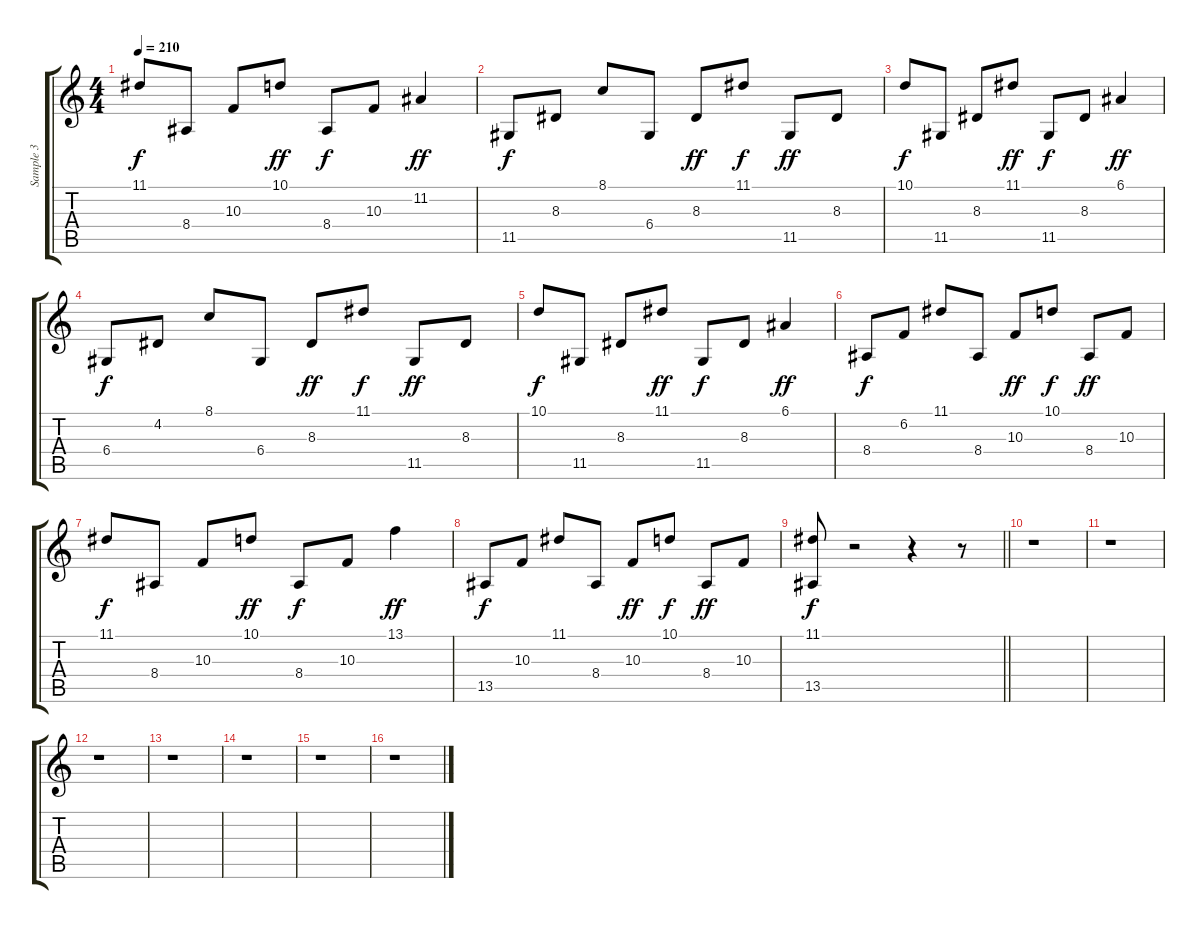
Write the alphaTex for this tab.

\track ("Sample 3" "Sample 3") {instrument fx1rain}
\staff {score tabs}
\tuning (E4 B3 G3 D3 A2 E2) {hide}
\ts (4 4)
\tempo 210
\clef g2
\ks c
11.1.8{dy f} 8.4.8 10.3.8 10.1.8{dy ff} 8.4.8{dy f} 10.3.8 11.2.4{dy ff} |
11.5.8{dy f} 8.3.8 8.1.8 6.4.8 8.3.8{dy ff} 11.1.8{dy f} 11.5.8{dy ff} 8.3.8 |
10.1.8{dy f} 11.5.8 8.3.8 11.1.8{dy ff} 11.5.8{dy f} 8.3.8 6.1.4{dy ff} |
6.4.8{dy f} 4.2.8 8.1.8 6.4.8 8.3.8{dy ff} 11.1.8{dy f} 11.5.8{dy ff} 8.3.8 |
10.1.8{dy f} 11.5.8 8.3.8 11.1.8{dy ff} 11.5.8{dy f} 8.3.8 6.1.4{dy ff} |
8.4.8{dy f} 6.2.8 11.1.8 8.4.8 10.3.8{dy ff} 10.1.8{dy f} 8.4.8{dy ff} 10.3.8 |
11.1.8{dy f} 8.4.8 10.3.8 10.1.8{dy ff} 8.4.8{dy f} 10.3.8 13.1.4{dy ff} |
13.5.8{dy f} 10.3.8 11.1.8 8.4.8 10.3.8{dy ff} 10.1.8{dy f} 8.4.8{dy ff} 10.3.8 |
\barLineRight lightlight
(11.1 13.5).8{dy f} r.2 r.4 r.8 |
\section ("" " ")
r.1 |
r.1 |
r.1 |
r.1 |
r.1 |
r.1 |
r.1
